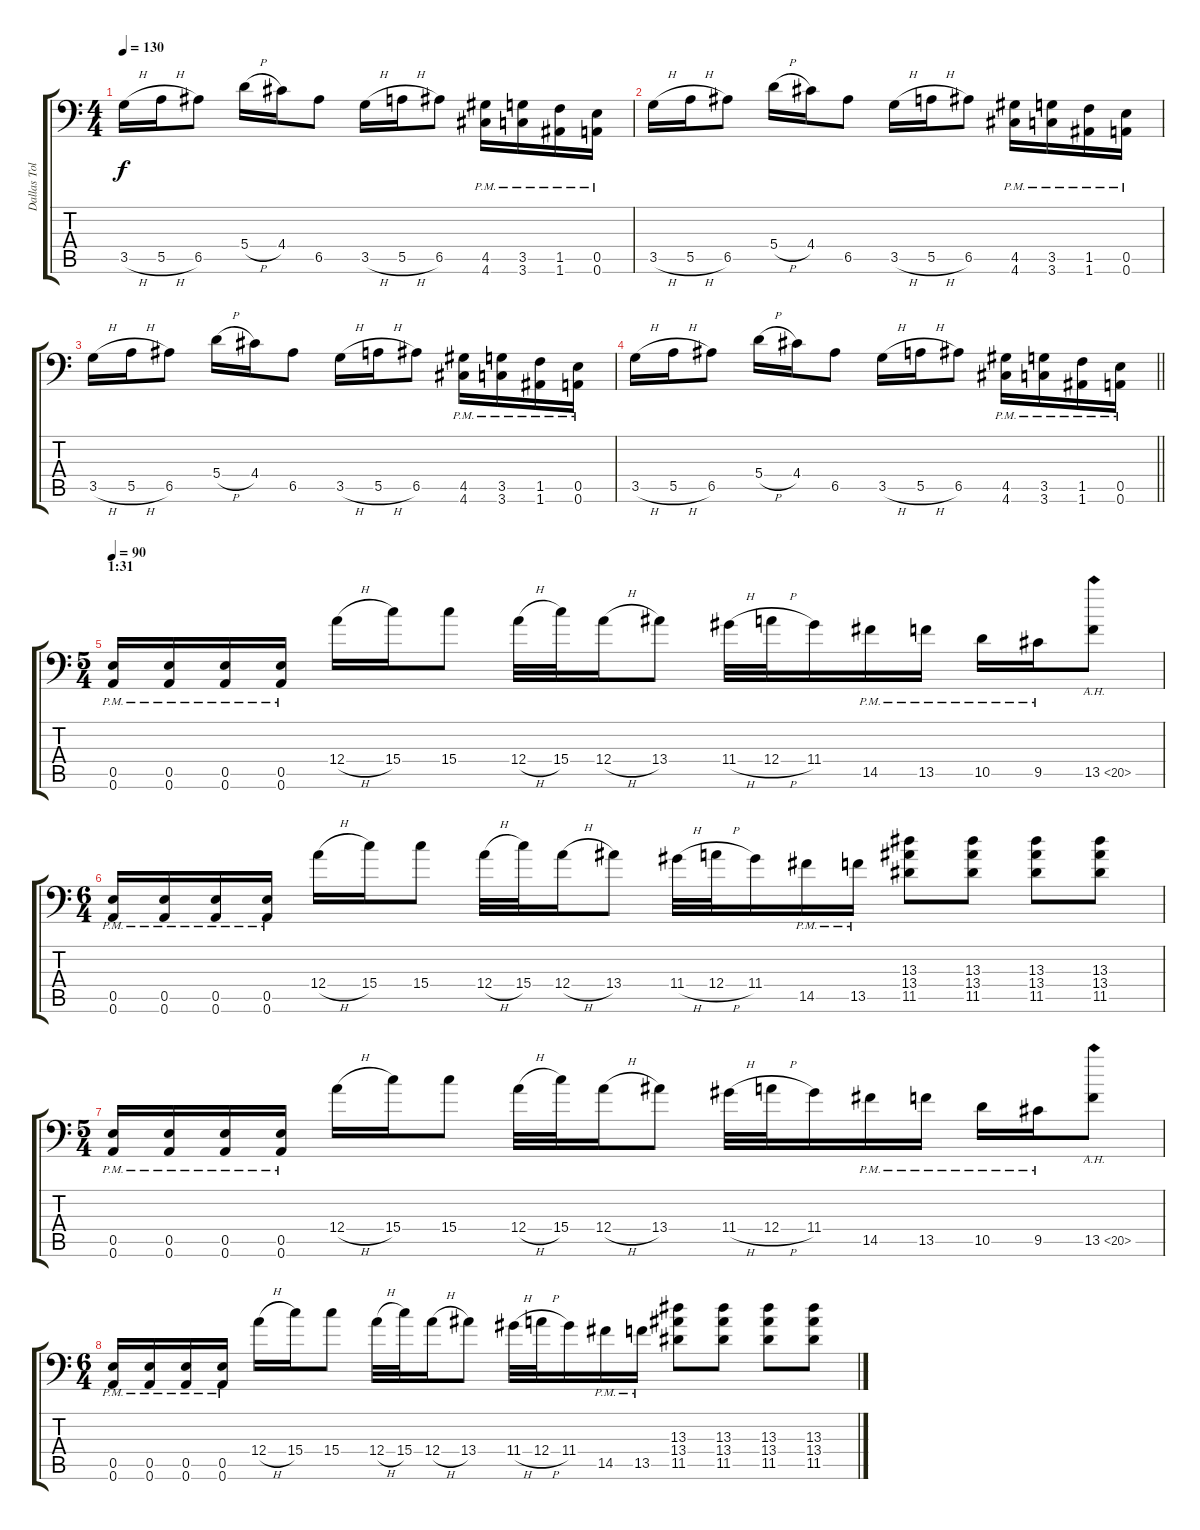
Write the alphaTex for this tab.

\track ("Dallas Toler Wade" "Dallas Tol") {instrument distortionguitar}
\staff {score tabs}
\tuning (B3 Gb3 D3 A2 E2 A1) {hide}
\ts (4 4)
\tempo 130
\clef f4
\ks c
3.5{h}.16{dy f} 5.5{h}.16 6.5.8 5.4{h}.16 4.4.16 6.5.8 3.5{h}.16 5.5{h}.16 6.5.8 (4.5{pm} 4.6{pm}).16 (3.5{pm} 3.6{pm}).16 (1.5{pm} 1.6{pm}).16 (0.5{pm} 0.6{pm}).16 |
3.5{h}.16 5.5{h}.16 6.5.8 5.4{h}.16 4.4.16 6.5.8 3.5{h}.16 5.5{h}.16 6.5.8 (4.5{pm} 4.6{pm}).16 (3.5{pm} 3.6{pm}).16 (1.5{pm} 1.6{pm}).16 (0.5{pm} 0.6{pm}).16 |
3.5{h}.16 5.5{h}.16 6.5.8 5.4{h}.16 4.4.16 6.5.8 3.5{h}.16 5.5{h}.16 6.5.8 (4.5{pm} 4.6{pm}).16 (3.5{pm} 3.6{pm}).16 (1.5{pm} 1.6{pm}).16 (0.5{pm} 0.6{pm}).16 |
\barLineRight lightlight
3.5{h}.16 5.5{h}.16 6.5.8 5.4{h}.16 4.4.16 6.5.8 3.5{h}.16 5.5{h}.16 6.5.8 (4.5{pm} 4.6{pm}).16 (3.5{pm} 3.6{pm}).16 (1.5{pm} 1.6{pm}).16 (0.5{pm} 0.6{pm}).16 |
\ts (5 4)
\section ("" "1:31")
\tempo 90
(0.5{pm} 0.6{pm}).16 (0.5{pm} 0.6{pm}).16 (0.5{pm} 0.6{pm}).16 (0.5{pm} 0.6{pm}).16 12.4{h}.16 15.4.16 15.4.8 12.4{h}.32 15.4.32 12.4{h}.16 13.4.8 11.4{h}.32 12.4{h}.32 11.4.16 14.5{pm}.16 13.5{pm}.16 10.5{pm}.16 9.5{pm}.16 13.5{ah 7}.8 |
\ts (6 4)
(0.5{pm} 0.6{pm}).16 (0.5{pm} 0.6{pm}).16 (0.5{pm} 0.6{pm}).16 (0.5{pm} 0.6{pm}).16 12.4{h}.16 15.4.16 15.4.8 12.4{h}.32 15.4.32 12.4{h}.16 13.4.8 11.4{h}.32 12.4{h}.32 11.4.16 14.5{pm}.16 13.5{pm}.16 (13.3 13.4 11.5).8 (13.3 13.4 11.5).8 (13.3 13.4 11.5).8 (13.3 13.4 11.5).8 |
\ts (5 4)
(0.5{pm} 0.6{pm}).16 (0.5{pm} 0.6{pm}).16 (0.5{pm} 0.6{pm}).16 (0.5{pm} 0.6{pm}).16 12.4{h}.16 15.4.16 15.4.8 12.4{h}.32 15.4.32 12.4{h}.16 13.4.8 11.4{h}.32 12.4{h}.32 11.4.16 14.5{pm}.16 13.5{pm}.16 10.5{pm}.16 9.5{pm}.16 13.5{ah 7}.8 |
\ts (6 4)
(0.5{pm} 0.6{pm}).16 (0.5{pm} 0.6{pm}).16 (0.5{pm} 0.6{pm}).16 (0.5{pm} 0.6{pm}).16 12.4{h}.16 15.4.16 15.4.8 12.4{h}.32 15.4.32 12.4{h}.16 13.4.8 11.4{h}.32 12.4{h}.32 11.4.16 14.5{pm}.16 13.5{pm}.16 (13.3 13.4 11.5).8 (13.3 13.4 11.5).8 (13.3 13.4 11.5).8 (13.3 13.4 11.5).8
